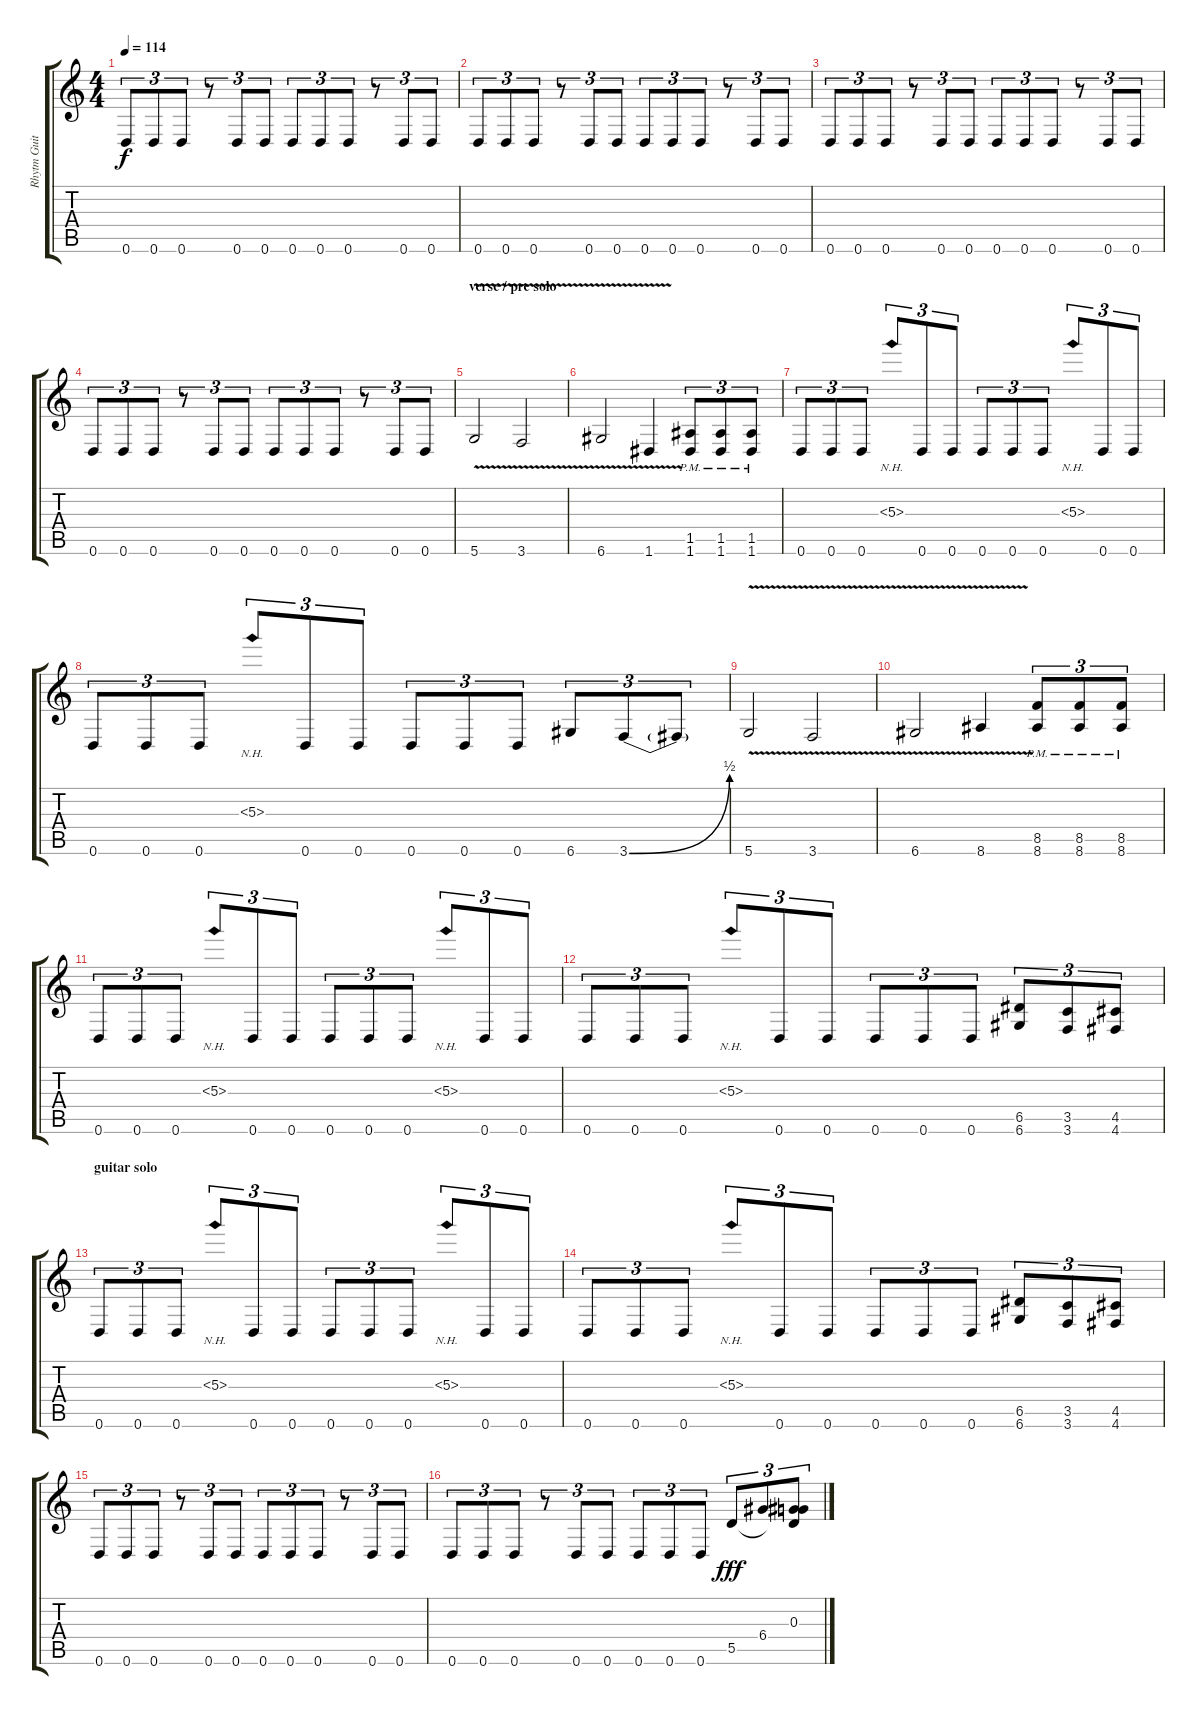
\track ("Rhytm Guitar" "Rhytm Guit") {instrument acousticguitarnylon}
\staff {score tabs}
\tuning (E4 B3 G3 D3 A2 D2) {hide}
\ts (4 4)
\tempo 114
\clef g2
\ks c
0.6.8{tu (3 2) dy f} 0.6.8{tu (3 2)} 0.6.8{tu (3 2)} r.8{tu (3 2)} 0.6.8{tu (3 2)} 0.6.8{tu (3 2)} 0.6.8{tu (3 2)} 0.6.8{tu (3 2)} 0.6.8{tu (3 2)} r.8{tu (3 2)} 0.6.8{tu (3 2)} 0.6.8{tu (3 2)} |
0.6.8{tu (3 2)} 0.6.8{tu (3 2)} 0.6.8{tu (3 2)} r.8{tu (3 2)} 0.6.8{tu (3 2)} 0.6.8{tu (3 2)} 0.6.8{tu (3 2)} 0.6.8{tu (3 2)} 0.6.8{tu (3 2)} r.8{tu (3 2)} 0.6.8{tu (3 2)} 0.6.8{tu (3 2)} |
0.6.8{tu (3 2)} 0.6.8{tu (3 2)} 0.6.8{tu (3 2)} r.8{tu (3 2)} 0.6.8{tu (3 2)} 0.6.8{tu (3 2)} 0.6.8{tu (3 2)} 0.6.8{tu (3 2)} 0.6.8{tu (3 2)} r.8{tu (3 2)} 0.6.8{tu (3 2)} 0.6.8{tu (3 2)} |
0.6.8{tu (3 2)} 0.6.8{tu (3 2)} 0.6.8{tu (3 2)} r.8{tu (3 2)} 0.6.8{tu (3 2)} 0.6.8{tu (3 2)} 0.6.8{tu (3 2)} 0.6.8{tu (3 2)} 0.6.8{tu (3 2)} r.8{tu (3 2)} 0.6.8{tu (3 2)} 0.6.8{tu (3 2)} |
\section ("" "verse / pre solo")
5.6{v}.2 3.6{v}.2 |
6.6{v}.2 1.6{v}.4 (1.5{pm} 1.6).8{tu (3 2)} (1.5{pm} 1.6).8{tu (3 2)} (1.5{pm} 1.6).8{tu (3 2)} |
0.6.8{tu (3 2)} 0.6.8{tu (3 2)} 0.6.8{tu (3 2)} 5.3{nh}.8{tu (3 2)} 0.6.8{tu (3 2)} 0.6.8{tu (3 2)} 0.6.8{tu (3 2)} 0.6.8{tu (3 2)} 0.6.8{tu (3 2)} 5.3{nh}.8{tu (3 2)} 0.6.8{tu (3 2)} 0.6.8{tu (3 2)} |
0.6.8{tu (3 2)} 0.6.8{tu (3 2)} 0.6.8{tu (3 2)} 5.3{nh}.8{tu (3 2)} 0.6.8{tu (3 2)} 0.6.8{tu (3 2)} 0.6.8{tu (3 2)} 0.6.8{tu (3 2)} 0.6.8{tu (3 2)} 6.6.8{tu (3 2)} 3.6{be (bend 0 0 60 2)}.8{tu (3 2)} 3.6{t}.8{tu (3 2)} |
5.6{v}.2 3.6{v}.2 |
6.6{v}.2 8.6{v}.4 (8.5{pm} 8.6).8{tu (3 2)} (8.5{pm} 8.6).8{tu (3 2)} (8.5{pm} 8.6).8{tu (3 2)} |
0.6.8{tu (3 2) volume 16} 0.6.8{tu (3 2)} 0.6.8{tu (3 2)} 5.3{nh}.8{tu (3 2)} 0.6.8{tu (3 2)} 0.6.8{tu (3 2)} 0.6.8{tu (3 2)} 0.6.8{tu (3 2)} 0.6.8{tu (3 2)} 5.3{nh}.8{tu (3 2)} 0.6.8{tu (3 2)} 0.6.8{tu (3 2)} |
0.6.8{tu (3 2)} 0.6.8{tu (3 2)} 0.6.8{tu (3 2)} 5.3{nh}.8{tu (3 2)} 0.6.8{tu (3 2)} 0.6.8{tu (3 2)} 0.6.8{tu (3 2)} 0.6.8{tu (3 2)} 0.6.8{tu (3 2)} (6.5 6.6).8{tu (3 2)} (3.5 3.6).8{tu (3 2)} (4.5 4.6).8{tu (3 2)} |
\section ("" "guitar solo")
0.6.8{tu (3 2)} 0.6.8{tu (3 2)} 0.6.8{tu (3 2)} 5.3{nh}.8{tu (3 2)} 0.6.8{tu (3 2)} 0.6.8{tu (3 2)} 0.6.8{tu (3 2)} 0.6.8{tu (3 2)} 0.6.8{tu (3 2)} 5.3{nh}.8{tu (3 2)} 0.6.8{tu (3 2)} 0.6.8{tu (3 2)} |
0.6.8{tu (3 2)} 0.6.8{tu (3 2)} 0.6.8{tu (3 2)} 5.3{nh}.8{tu (3 2)} 0.6.8{tu (3 2)} 0.6.8{tu (3 2)} 0.6.8{tu (3 2)} 0.6.8{tu (3 2)} 0.6.8{tu (3 2)} (6.5 6.6).8{tu (3 2)} (3.5 3.6).8{tu (3 2)} (4.5 4.6).8{tu (3 2)} |
0.6.8{tu (3 2)} 0.6.8{tu (3 2)} 0.6.8{tu (3 2)} r.8{tu (3 2)} 0.6.8{tu (3 2)} 0.6.8{tu (3 2)} 0.6.8{tu (3 2)} 0.6.8{tu (3 2)} 0.6.8{tu (3 2)} r.8{tu (3 2)} 0.6.8{tu (3 2)} 0.6.8{tu (3 2)} |
0.6.8{tu (3 2)} 0.6.8{tu (3 2)} 0.6.8{tu (3 2)} r.8{tu (3 2)} 0.6.8{tu (3 2)} 0.6.8{tu (3 2)} 0.6.8{tu (3 2)} 0.6.8{tu (3 2)} 0.6.8{tu (3 2)} 5.5.8{tu (3 2) dy fff} 6.4.8{tu (3 2)} (0.3 6.4{t} 5.5{t}).8{tu (3 2)}
